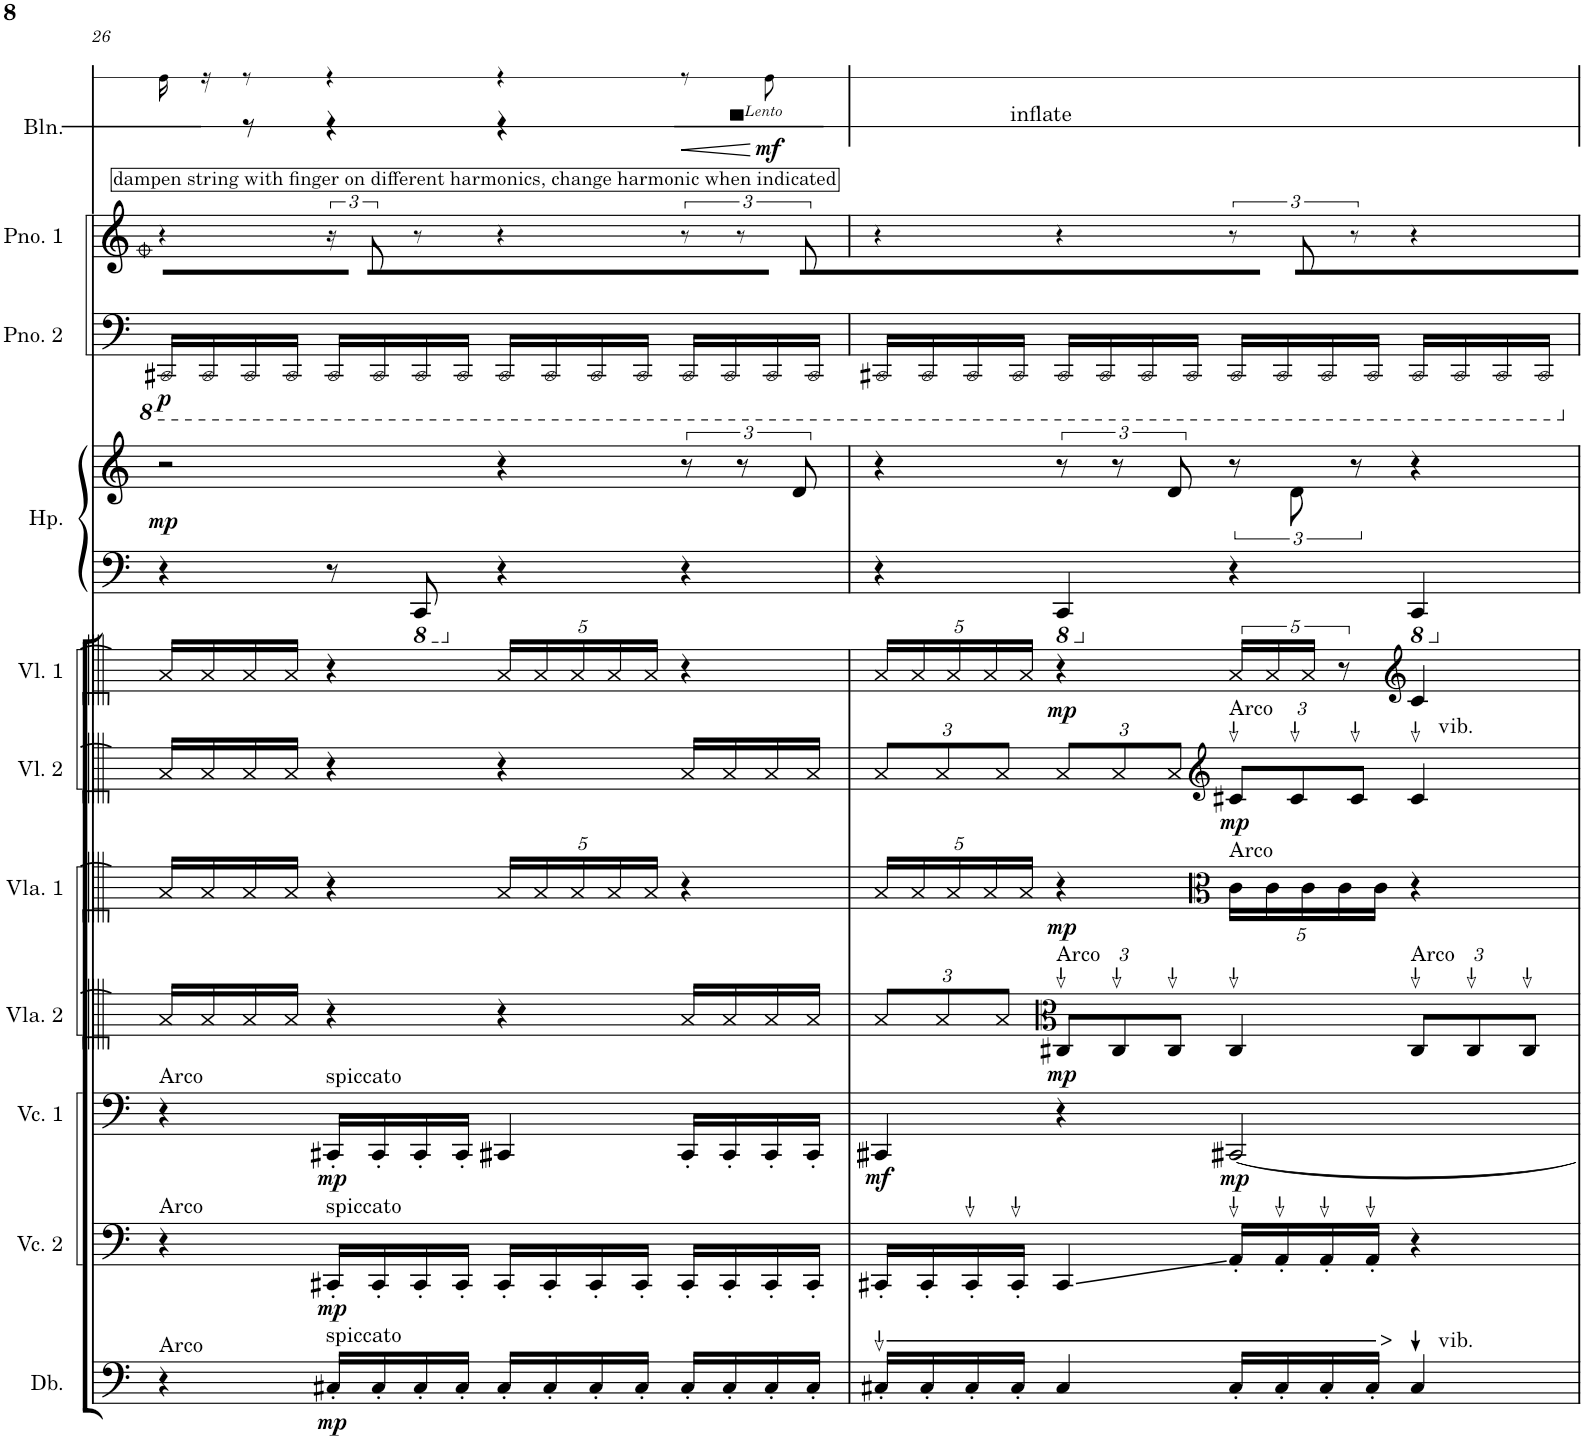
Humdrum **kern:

**kern	**dynam	**kern	**dynam	**kern	**dynam	**kern	**dynam	**kern	**dynam	**kern	**dynam	**kern	**dynam	**kern	**kern	**dynam	**kern	**kern	**dynam	**kern	**dynam	**kern
*part11	*part11	*part10	*part10	*part9	*part9	*part8	*part8	*part7	*part7	*part6	*part6	*part5	*part5	*part4	*part4	*part4	*part3	*part3	*part3	*part2	*part2	*part1
*staff13	*staff13	*staff12	*staff12	*staff11	*staff11	*staff10	*staff10	*staff9	*staff9	*staff8	*staff8	*staff7	*staff7	*staff6	*staff5	*staff5/6	*staff4	*staff3	*staff3/4	*staff2	*staff2	*staff1
*I"Double Bass	*	*I"Violoncello 2	*	*I"Violoncello 1	*	*I"Viola 2	*	*I"Viola 1	*	*I"Violin 2	*	*I"Violin 1	*	*I"Harp	*	*	*I"Piano 1	*	*	*I"Balloon	*	*I"atmen
*I'Db.	*	*I'Vc. 2	*	*I'Vc. 1	*	*I'Vla. 2	*	*I'Vla. 1	*	*I'Vl. 2	*	*I'Vl. 1	*	*I'Hp.	*	*	*I'Pno. 1	*	*	*I'Bln.	*	*
!!LO:PB:g=z
*clefF4	*	*clefF4	*	*clefF4	*	*clefC3	*	*clefC3	*	*clefG2	*	*clefG2	*	*clefF4	*clefG2	*	*clefF4	*clefG2	*	*clefG2	*	*clefG2
*Trd7c12	*	*	*	*	*	*	*	*	*	*	*	*	*	*	*	*	*	*	*	*Trd-7c-12	*	*
*k[]	*	*k[]	*	*k[]	*	*k[]	*	*k[]	*	*k[]	*	*k[]	*	*k[]	*k[]	*	*k[]	*k[]	*	*k[]	*	*k[]
*M4/4	*	*M4/4	*	*M4/4	*	*M4/4	*	*M4/4	*	*M4/4	*	*M4/4	*	*M4/4	*M4/4	*	*M4/4	*M4/4	*	*M4/4	*	*M4/4
=26	=26	=26	=26	=26	=26	=26	=26	=26	=26	=26	=26	=26	=26	=26	=26	=26	=26	=26	=26	=26	=26	=26
!	!	!	!	!	!	!	!	!	!	!	!	!	!	!	!	!	!	!LO:TX:a:t=dampen string with finger on different harmonics, change harmonic when indicated	!	!	!	!
!	!	!	!	!LO:TX:a:t=Arco	!	!	!	!	!	!	!	!	!	!	!	!	!	!	!	!	!	!
!	!	!LO:TX:a:t=Arco	!	!	!	!	!	!	!	!	!	!	!	!	!	!	!	!	!	!	!	!
!LO:TX:a:t=Arco	!	!	!	!	!	!	!	!	!	!	!	!	!	!	!	!	!	!	!	!	!	!
!	!	!	!	!	!	!	!	!	!	!	!	!	!	!	!	!LO:DY:b	!	!	!LO:DY:b=2	!	!	!
4r	.	4r	.	4r	.	16B/LL	.	16B/LL	.	16a/LL	.	16a/LL	.	4r	2r	mp	16CCC#X/LL	4r	p	16ffLL	.	16ff\
.	.	.	.	.	.	16B/	.	16B/	.	16a/	.	16a/	.	.	.	.	16CCC#/	.	.	16ffJJ	.	16r
.	.	.	.	.	.	16B/	.	16B/	.	16a/	.	16a/	.	.	.	.	16CCC#/	.	.	8r	.	8r
.	.	.	.	.	.	16B/JJ	.	16B/JJ	.	16a/JJ	.	16a/JJ	.	.	.	.	16CCC#/JJ	.	.	.	.	.
!	!	!	!	!LO:TX:a:t=spiccato	!	!	!	!	!	!	!	!	!	!	!	!	!	!	!	!	!	!
!	!	!LO:TX:a:t=spiccato	!	!	!	!	!	!	!	!	!	!	!	!	!	!	!	!	!	!	!	!
!LO:TX:a:t=spiccato	!	!	!	!	!	!	!	!	!	!	!	!	!	!	!	!	!	!	!	!	!	!
!	!LO:DY:b	!	!LO:DY:b	!	!LO:DY:b	!	!	!	!	!	!	!	!	!	!	!	!	!	!	!	!	!
16C#X'/LL	mp	16CC#X'/LL	mp	16CC#X'/LL	mp	4r	.	4r	.	4r	.	4r	.	8r	.	.	16CCC#/LL	24r	.	4r	.	4r
.	.	.	.	.	.	.	.	.	.	.	.	.	.	.	.	.	.	12B/	.	.	.	.
16C#'/	.	16CC#'/	.	16CC#'/	.	.	.	.	.	.	.	.	.	.	.	.	16CCC#/	.	.	.	.	.
*	*	*	*	*	*	*	*	*	*	*	*	*	*	*8ba	*	*	*	*	*	*	*	*
16C#'/	.	16CC#'/	.	16CC#'/	.	.	.	.	.	.	.	.	.	8CCC/	.	.	16CCC#/	8r	.	.	.	.
16C#'/JJ	.	16CC#'/JJ	.	16CC#'/JJ	.	.	.	.	.	.	.	.	.	.	.	.	16CCC#/JJ	.	.	.	.	.
*	*	*	*	*	*	*	*	*Xbrackettup	*	*	*	*Xbrackettup	*	*	*	*	*	*	*	*	*	*
*	*	*	*	*	*	*	*	*	*	*	*	*	*	*X8ba	*	*	*	*	*	*	*	*
16C#'/LL	.	16CC#'/LL	.	4CCn/	.	4r	.	20B/LL	.	4r	.	20a/LL	.	4r	4r	.	16CCC#/LL	4r	.	4r	.	4r
.	.	.	.	.	.	.	.	20B/	.	.	.	20a/	.	.	.	.	.	.	.	.	.	.
16C#'/	.	16CC#'/	.	.	.	.	.	.	.	.	.	.	.	.	.	.	16CCC#/	.	.	.	.	.
.	.	.	.	.	.	.	.	20B/	.	.	.	20a/	.	.	.	.	.	.	.	.	.	.
16C#'/	.	16CC#'/	.	.	.	.	.	.	.	.	.	.	.	.	.	.	16CCC#/	.	.	.	.	.
.	.	.	.	.	.	.	.	20B/	.	.	.	20a/	.	.	.	.	.	.	.	.	.	.
16C#'/JJ	.	16CC#'/JJ	.	.	.	.	.	.	.	.	.	.	.	.	.	.	16CCC#/JJ	.	.	.	.	.
.	.	.	.	.	.	.	.	20B/JJ	.	.	.	20a/JJ	.	.	.	.	.	.	.	.	.	.
!	!	!	!	!	!	!	!	!	!	!	!	!	!	!	!	!	!	!	!	!	!	!LO:TX:b:i:t=Lento
!	!	!	!	!	!	!	!	!	!	!	!	!	!	!	!	!	!	!	!	!	!LO:HP:b	!
16C#'/LL	.	16CC#'/LL	.	16CCn'/LL	.	16B/LL	.	4r	.	16a/LL	.	4r	.	4r	12r	.	16CCC#/LL	12r	.	8ffL	<	8r
16C#'/	.	16CC#'/	.	16CCn'/	.	16B/	.	.	.	16a/	.	.	.	.	.	.	16CCC#/	.	.	.	.	.
.	.	.	.	.	.	.	.	.	.	.	.	.	.	.	12r	.	.	12r	.	.	.	.
!	!	!	!	!	!	!	!	!	!	!	!	!	!	!	!	!	!	!	!	!	!LO:DY:n=1:b	!
16C#'/	.	16CC#'/	.	16CCn'/	.	16B/	.	.	.	16a/	.	.	.	.	.	.	16CCC#/	.	.	8ffJ	[ mf	8ff\
.	.	.	.	.	.	.	.	.	.	.	.	.	.	.	12d/	.	.	12B/	.	.	.	.
16C#'/JJ	.	16CC#'/JJ	.	16CCn'/JJ	.	16B/JJ	.	.	.	16a/JJ	.	.	.	.	.	.	16CCC#/JJ	.	.	.	.	.
=27-	=27-	=27-	=27-	=27-	=27-	=27-	=27-	=27-	=27-	=27-	=27-	=27-	=27-	=27-	=27-	=27-	=27-	=27-	=27-	=27-	=27-	=27-
*	*	*	*	*	*	*Xbrackettup	*	*	*	*Xbrackettup	*	*	*	*	*	*	*	*	*	*	*	*
!	!	!	!	!	!	!	!	!	!	!	!	!	!	!	!	!	!	!	!	!LO:TX:a:t=inflate	!	!
!	!	!	!	!	!LO:DY:b	!	!	!	!	!	!	!	!	!	!	!	!	!	!	!	!	!
16C#X'/LL	.	16CC#X'/LL	.	4CCn/	mf	12B/L	.	20B/LL	.	12a/L	.	20a/LL	.	4r	4r	.	16CCC#X/LL	4r	.	1ryy	.	4ff
.	.	.	.	.	.	.	.	20B/	.	.	.	20a/	.	.	.	.	.	.	.	.	.	.
16C#'/	.	16CC#'/	.	.	.	.	.	.	.	.	.	.	.	.	.	.	16CCC#/	.	.	.	.	.
.	.	.	.	.	.	12B/	.	.	.	12a/	.	.	.	.	.	.	.	.	.	.	.	.
.	.	.	.	.	.	.	.	20B/	.	.	.	20a/	.	.	.	.	.	.	.	.	.	.
16C#'/	.	16CC#'/	.	.	.	.	.	.	.	.	.	.	.	.	.	.	16CCC#/	.	.	.	.	.
.	.	.	.	.	.	.	.	20B/	.	.	.	20a/	.	.	.	.	.	.	.	.	.	.
.	.	.	.	.	.	12B/J	.	.	.	12a/J	.	.	.	.	.	.	.	.	.	.	.	.
16C#'/JJ	.	16CC#'/JJ	.	.	.	.	.	.	.	.	.	.	.	.	.	.	16CCC#/JJ	.	.	.	.	.
.	.	.	.	.	.	.	.	20B/JJ	.	.	.	20a/JJ	.	.	.	.	.	.	.	.	.	.
*	*	*	*	*	*	*clefC3	*	*	*	*	*	*	*	*	*	*	*	*	*	*	*	*
*	*	*	*	*	*	*	*	*	*	*	*	*	*	*8ba	*	*	*	*	*	*	*	*
!	!	!	!	!	!	!LO:TX:a:t=Arco	!	!	!	!	!	!	!	!	!	!	!	!	!	!	!	!
!	!	!	!	!	!	!	!LO:DY:b	!	!LO:DY:b	!	!	!	!LO:DY:b	!	!	!	!	!	!	!	!	!
4C#/	.	4CC#/	.	4r	.	12C#X/L	mp	4r	mp	12a/L	.	4r	mp	4CCC/	12r	.	16CCC#/LL	4r	.	.	.	4ryy
.	.	.	.	.	.	.	.	.	.	.	.	.	.	.	.	.	16CCC#/	.	.	.	.	.
.	.	.	.	.	.	12C#/	.	.	.	12a/	.	.	.	.	12r	.	.	.	.	.	.	.
.	.	.	.	.	.	.	.	.	.	.	.	.	.	.	.	.	16CCC#/	.	.	.	.	.
.	.	.	.	.	.	12C#/J	.	.	.	12a/J	.	.	.	.	12d/	.	.	.	.	.	.	.
.	.	.	.	.	.	.	.	.	.	.	.	.	.	.	.	.	16CCC#/JJ	.	.	.	.	.
*	*	*	*	*	*	*	*	*clefC3	*	*clefG2	*	*	*	*	*	*	*	*	*	*	*	*
*	*	*	*	*	*	*	*	*	*	*	*	*brackettup	*	*	*	*	*	*	*	*	*	*
*	*	*	*	*	*	*	*	*	*	*	*	*	*	*X8ba	*	*	*	*	*	*	*	*
!	!	!	!	!	!	!	!	!	!	!LO:TX:a:t=Arco	!	!	!	!	!	!	!	!	!	!	!	!
!	!	!	!	!	!	!	!	!LO:TX:a:t=Arco	!	!	!	!	!	!	!	!	!	!	!	!	!	!
!	!	!	!	!	!LO:DY:b	!	!	!	!	!	!LO:DY:b	!	!	!	!	!	!	!	!	!	!	!
16C#'/LL	.	16AA'/LL	.	[2CCn/	mp	4C#/	.	20c\LL	.	12c#X/L	mp	20a/LL	.	4r	12r	.	16CCC#/LL	12r	.	.	.	2ryy
.	.	.	.	.	.	.	.	20c\	.	.	.	20a/	.	.	.	.	.	.	.	.	.	.
16C#'/	.	16AA'/	.	.	.	.	.	.	.	.	.	.	.	.	.	.	16CCC#/	.	.	.	.	.
.	.	.	.	.	.	.	.	.	.	12c#/	.	.	.	.	12d\	.	.	12B/	.	.	.	.
.	.	.	.	.	.	.	.	20c\	.	.	.	20a/JJ	.	.	.	.	.	.	.	.	.	.
16C#'/	.	16AA'/	.	.	.	.	.	.	.	.	.	.	.	.	.	.	16CCC#/	.	.	.	.	.
.	.	.	.	.	.	.	.	20c\	.	.	.	10r	.	.	.	.	.	.	.	.	.	.
.	.	.	.	.	.	.	.	.	.	12c#/J	.	.	.	.	12r	.	.	12r	.	.	.	.
16C#'/JJ	.	16AA'/JJ	.	.	.	.	.	.	.	.	.	.	.	.	.	.	16CCC#/JJ	.	.	.	.	.
.	.	.	.	.	.	.	.	20c\JJ	.	.	.	.	.	.	.	.	.	.	.	.	.	.
*	*	*	*	*	*	*	*	*	*	*	*	*clefG2	*	*	*	*	*	*	*	*	*	*
*	*	*	*	*	*	*	*	*	*	*	*	*	*	*8ba	*	*	*	*	*	*	*	*
!	!	!	!	!	!	!	!	!	!	!LO:TX:a:t=vib.	!	!	!	!	!	!	!	!	!	!	!	!
!	!	!	!	!	!	!LO:TX:a:t=Arco	!	!	!	!	!	!	!	!	!	!	!	!	!	!	!	!
!LO:TX:a:t=vib.	!	!	!	!	!	!	!	!	!	!	!	!	!	!	!	!	!	!	!	!	!	!
4C#/	.	4r	.	.	.	12C#/L	.	4r	.	4c#/	.	4c/	.	4CCC/	4r	.	16CCC#/LL	4r	.	.	.	.
.	.	.	.	.	.	.	.	.	.	.	.	.	.	.	.	.	16CCC#/	.	.	.	.	.
.	.	.	.	.	.	12C#/	.	.	.	.	.	.	.	.	.	.	.	.	.	.	.	.
.	.	.	.	.	.	.	.	.	.	.	.	.	.	.	.	.	16CCC#/	.	.	.	.	.
.	.	.	.	.	.	12C#/J	.	.	.	.	.	.	.	.	.	.	.	.	.	.	.	.
.	.	.	.	.	.	.	.	.	.	.	.	.	.	.	.	.	16CCC#/JJ	.	.	.	.	.
*	*	*	*	*	*	*	*	*	*	*	*	*	*	*X8ba	*	*	*	*	*	*	*	*
=-	=-	=-	=-	=-	=-	=-	=-	=-	=-	=-	=-	=-	=-	=-	=-	=-	=-	=-	=-	=-	=-	=-
*-	*-	*-	*-	*-	*-	*-	*-	*-	*-	*-	*-	*-	*-	*-	*-	*-	*-	*-	*-	*-	*-	*-
